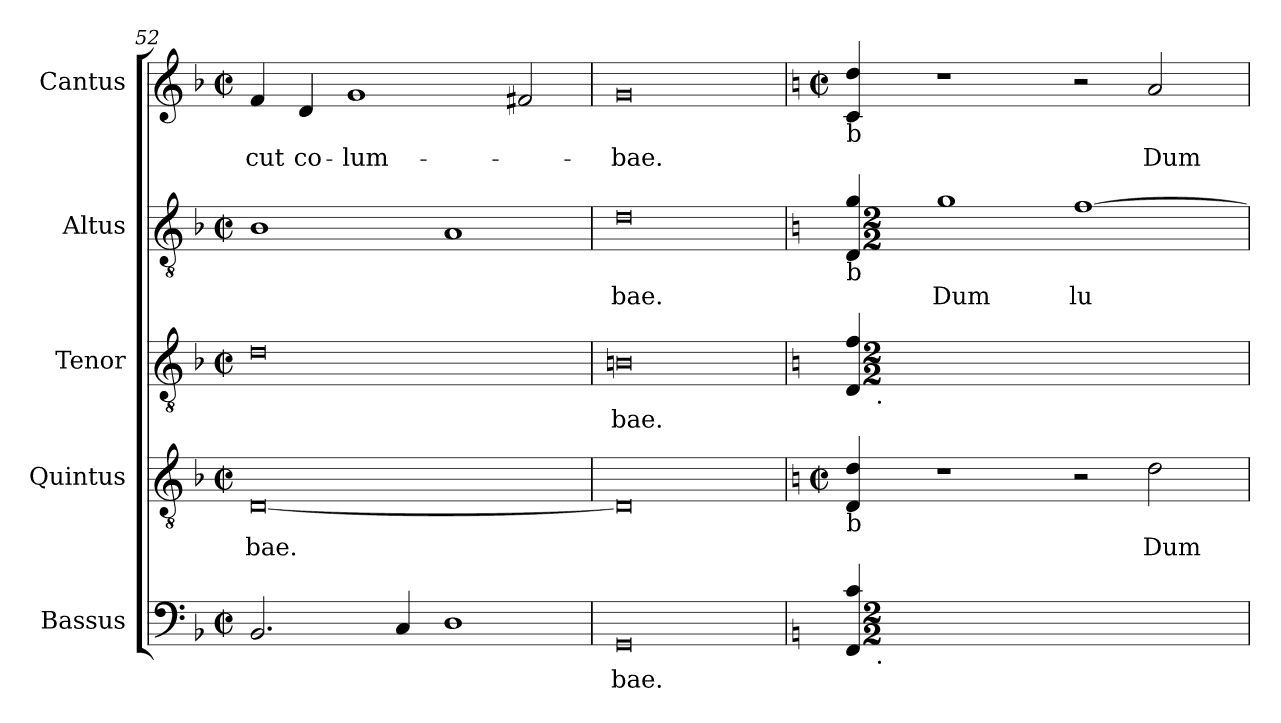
**kern	**text	**kern	**text	**kern	**text	**kern	**text	**kern	**text
*part5	*part5	*part4	*part4	*part3	*part3	*part2	*part2	*part1	*part1
*staff5	*staff5	*staff4	*staff4	*staff3	*staff3	*staff2	*staff2	*staff1	*staff1
*I"Bassus	*	*I"Quintus	*	*I"Tenor	*	*I"Altus	*	*I"Cantus	*
*clefF4	*	*clefGv2	*	*clefGv2	*	*clefGv2	*	*clefG2	*
*k[b-]	*	*k[b-]	*	*k[b-]	*	*k[b-]	*	*k[b-]	*
*F:	*	*F:	*	*F:	*	*F:	*	*F:	*
*M2/2	*	*M2/2	*	*M2/2	*	*M2/2	*	*M2/2	*
*met(c|)	*	*met(c|)	*	*met(c|)	*	*met(c|)	*	*met(c|)	*
=52	=52	=52	=52	=52	=52	=52	=52	=52	=52
!	!	!	!LO:LY:b	!	!	!	!	!	!LO:LY:b:cj
2.BB-/	.	[<0D	-bae.	0d	.	1B-	.	4f/	-cut
!	!	!	!	!	!	!	!	!	!LO:LY:b:cj
.	.	.	.	.	.	.	.	4d/	co-
!	!	!	!	!	!	!	!	!	!LO:LY:b
.	.	.	.	.	.	.	.	1g	-lum-
4C/	.	.	.	.	.	.	.	.	.
1D	.	.	.	.	.	1A	.	.	.
.	.	.	.	.	.	.	.	2f#X/	.
=53	=53	=53	=53	=53	=53	=53	=53	=53	=53
!	!LO:LY:b:cj	!	!	!	!LO:LY:b:cj	!	!LO:LY:b:cj	!	!LO:LY:b:cj
0GG	-bae.	0D]	.	0Bn	bae.	0d	bae.	0g	-bae.
!!LO:PB:g=z
=54	=54!	=54	=54!	=54	=54!	=54	=54!	=54!	=54!
*k[]	*	*k[]	*	*k[]	*	*k[]	*	*k[]	*
*C:	*	*C:	*	*C:	*	*C:	*	*C:	*
*	*	*M2/2	*	*	*	*	*	*M2/2	*
*	*	*met(c|)	*	*	*	*	*	*met(c|)	*
!	!	!	!	!	!	!	!	!LO:TX:b:t=b	!
!	!	!	!	!	!	!LO:TX:b:t=b	!	!	!
!	!	!	!	!LO:TX:b:t=b	!	!	!	!	!
!	!	!LO:TX:b:t=b	!	!	!	!	!	!	!
!LO:TX:b:t=b	!	!	!	!	!	!	!	!	!
*^	*	*	*	*^	*	*	*	*	*
4c/ 4FF/	16..ryy	.	4d/ 4D/	.	4f/ 4D/	16..ryy	.	4g/ 4D/	.	4dd/ 4c/	.
!	!	!	!	!	!	!LO:TX:b:t=.	!	!	!	!	!
!	!LO:TX:b:t=.	!	!	!	!	!	!	!	!	!	!
.	1ryy	.	.	.	.	1ryy	.	.	.	.	.
*M2/2	*	*	*	*	*M2/2	*	*	*M2/2	*	*	*
*met(c|)	*	*	*	*	*met(c|)	*	*	*met(c|)	*	*	*
!	!	!	!	!	!	!	!	!	!LO:LY:b:cj	!	!
0ryy	.	.	1r	.	0ryy	.	.	1g	Dum	1r	.
.	1ryy	.	.	.	.	1ryy	.	.	.	.	.
!	!	!	!	!	!	!	!	!	!LO:LY:b:cj	!	!
.	.	.	2r	.	.	.	.	[>1f	lu-	2r	.
!	!	!	!	!LO:LY:b:cj	!	!	!	!	!	!	!LO:LY:b:cj
.	.	.	2d\	Dum	.	.	.	.	.	2a/	Dum
.	8ryy	.	.	.	.	8ryy	.	.	.	.	.
.	64ryy	.	.	.	.	64ryy	.	.	.	.	.
*v	*v	*	*	*	*v	*v	*	*	*	*	*
=	=	=	=	=	=	=	=	=	=
*-	*-	*-	*-	*-	*-	*-	*-	*-	*-
